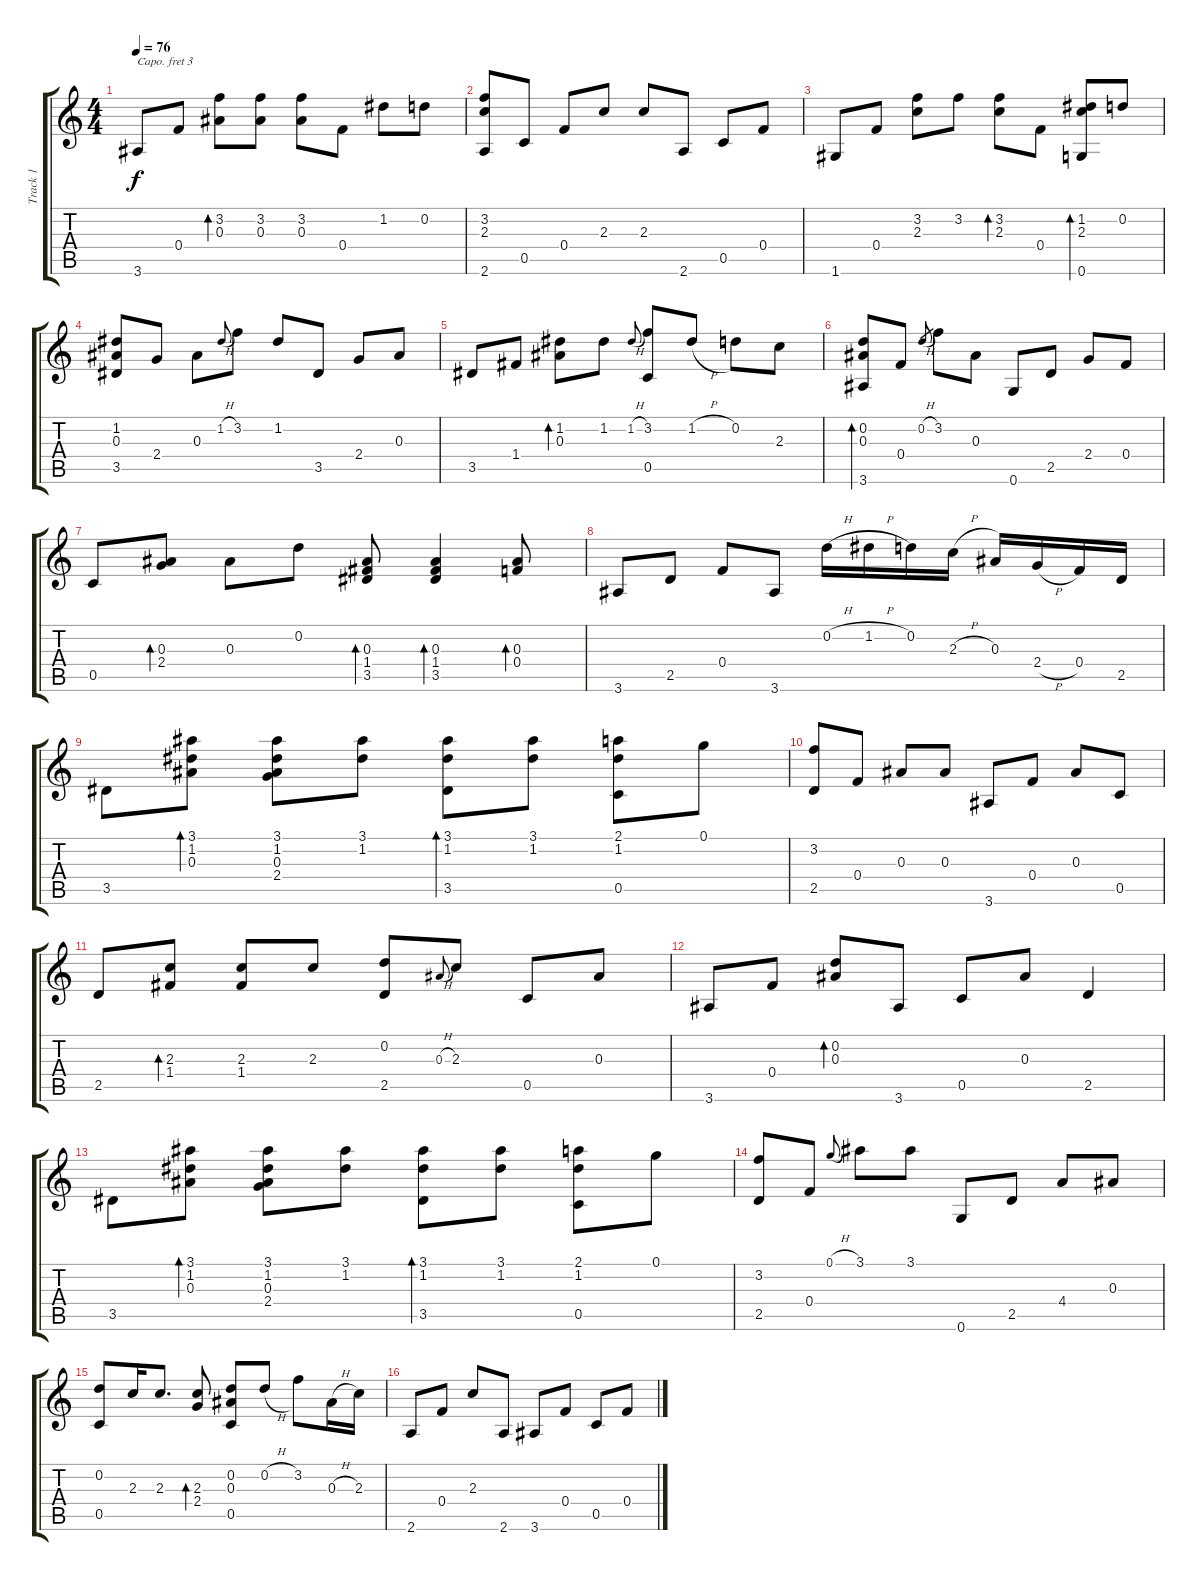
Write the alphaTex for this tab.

\track ("Track 1" "Track 1") {instrument acousticguitarsteel}
\staff {score tabs}
\capo 3
\tuning (E4 B3 G3 D3 A2 E2) {hide}
\ts (4 4)
\tempo 76
\clef g2
\ks c
3.6.8{dy f} 0.4.8 (3.2 0.3).8{bd 120} (3.2 0.3).8 (3.2 0.3).8 0.4.8 1.2.8 0.2.8 |
(3.2 2.3 2.6).8 0.5.8 0.4.8 2.3.8 2.3.8 2.6.8 0.5.8 0.4.8 |
1.6.8 0.4.8 (3.2 2.3).8 3.2.8 (3.2 2.3).8{bd 120} 0.4.8 (1.2 2.3 0.6).8{bd 120} 0.2.8 |
(1.2 0.3 3.5).8 2.4.8 0.3.8 1.2{h}.8{gr onbeat} 3.2.8 1.2.8 3.5.8 2.4.8 0.3.8 |
3.5.8 1.4.8 (1.2 0.3).8{bd 120} 1.2.8 1.2{h}.8{gr onbeat} (3.2 0.5).8 1.2{h}.8 0.2.8 2.3.8 |
(0.2 0.3 3.6).8{bd 120} 0.4.8 0.2{h}.8{gr} 3.2.8 0.3.8 0.6.8 2.5.8 2.4.8 0.4.8 |
0.5.8 (0.3 2.4).8{bd 120} 0.3.8 0.2.8 (0.3 1.4 3.5).8{bd 120} (0.3 1.4 3.5).4{bd 120} (0.3 0.4).8{bd 120} |
3.6.8 2.5.8 0.4.8 3.6.8 0.2{h}.16 1.2{h}.16 0.2.16 2.3{h}.16 0.3.16 2.4{h}.16 0.4.16 2.5.16 |
3.5.8 (3.1 1.2 0.3).8{bd 120} (3.1 1.2 0.3 2.4).8 (3.1 1.2).8 (3.1 1.2 3.5).8{bd 120} (3.1 1.2).8 (2.1 1.2 0.5).8 0.1.8 |
(3.2 2.5).8 0.4.8 0.3.8 0.3.8 3.6.8 0.4.8 0.3.8 0.5.8 |
2.5.8 (2.3 1.4).8{bd 120} (2.3 1.4).8 2.3.8 (0.2 2.5).8 0.3{h}.8{gr onbeat} 2.3.8 0.5.8 0.3.8 |
3.6.8 0.4.8 (0.2 0.3).8{bd 120} 3.6.8 0.5.8 0.3.8 2.5.4 |
3.5.8 (3.1 1.2 0.3).8{bd 120} (3.1 1.2 0.3 2.4).8 (3.1 1.2).8 (3.1 1.2 3.5).8{bd 120} (3.1 1.2).8 (2.1 1.2 0.5).8 0.1.8 |
(3.2 2.5).8 0.4.8 0.1{h}.8{gr onbeat} 3.1.8 3.1.8 0.6.8 2.5.8 4.4.8 0.3.8 |
(0.2 0.5).8 2.3.16 2.3.8{d} (2.3 2.4).8{bd 120} (0.2 0.3 0.5).8 0.2{h}.8 3.2.8 0.3{h}.16 2.3.16 |
2.6.8 0.4.8 2.3.8 2.6.8 3.6.8 0.4.8 0.5.8 0.4.8
